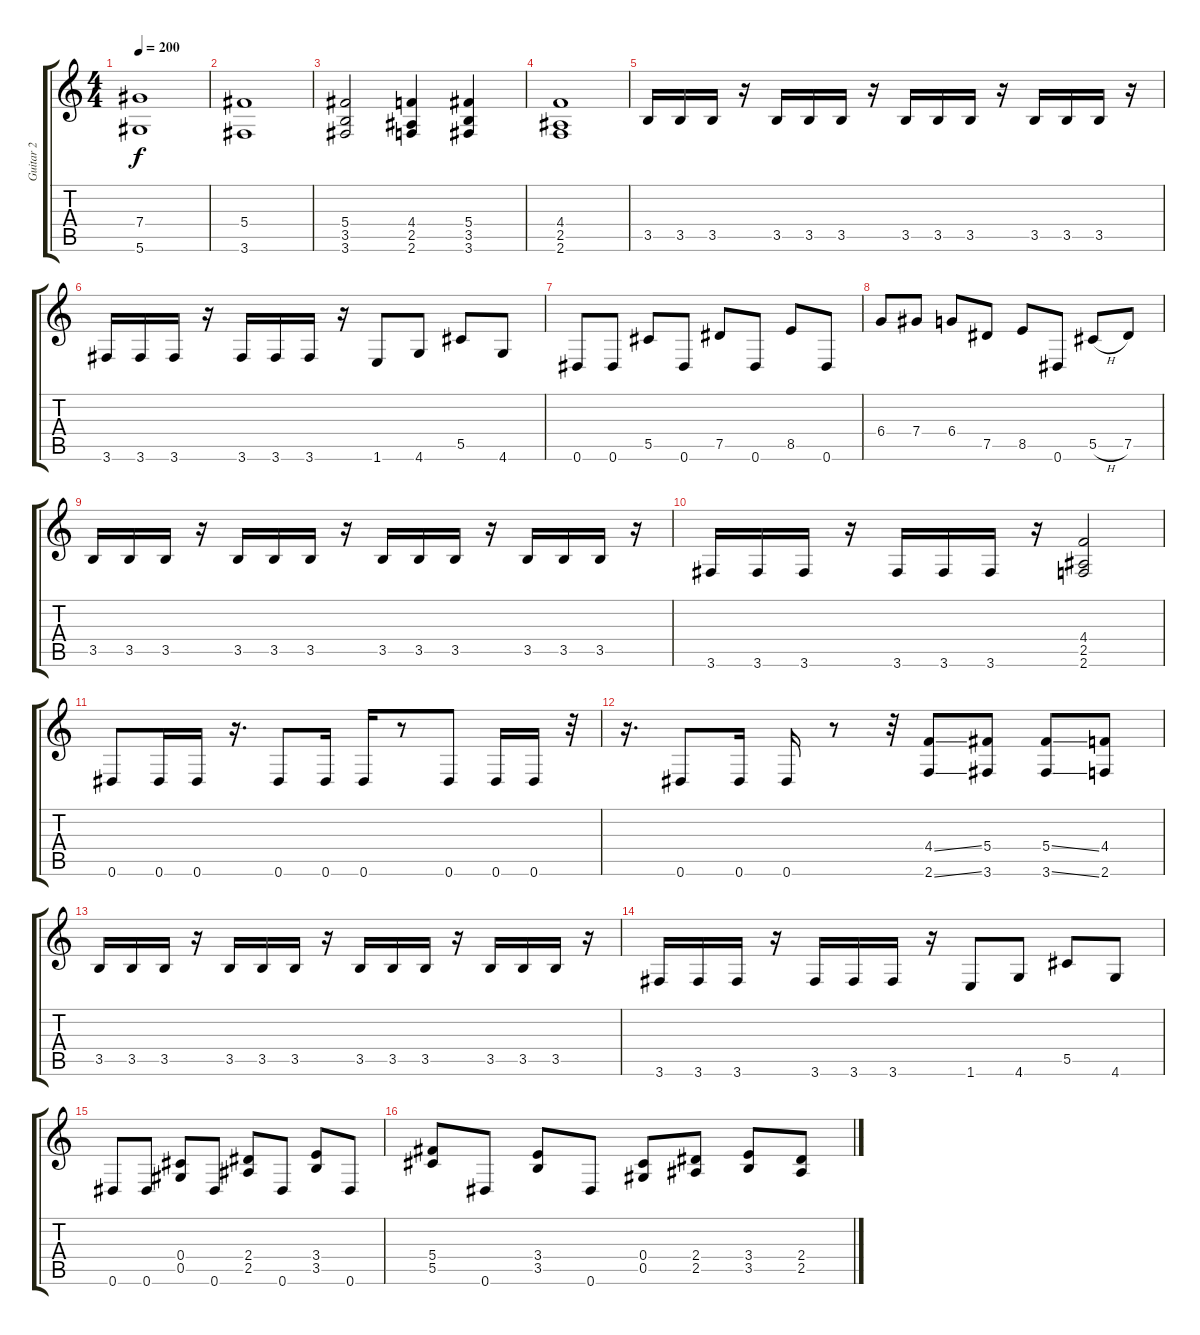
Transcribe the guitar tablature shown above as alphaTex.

\track ("Guitar 2" "Guitar 2") {instrument overdrivenguitar}
\staff {score tabs}
\tuning (Eb4 Bb3 Gb3 Db3 Ab2 Eb2) {hide}
\ts (4 4)
\tempo 200
\clef g2
\ks c
(7.4 5.6).1{dy f} |
(5.4 3.6).1 |
(5.4 3.5 3.6).2 (4.4 2.5 2.6).4 (5.4 3.5 3.6).4 |
(4.4 2.5 2.6).1 |
3.5.16 3.5.16 3.5.16 r.16 3.5.16 3.5.16 3.5.16 r.16 3.5.16 3.5.16 3.5.16 r.16 3.5.16 3.5.16 3.5.16 r.16 |
3.6.16 3.6.16 3.6.16 r.16 3.6.16 3.6.16 3.6.16 r.16 1.6.8 4.6.8 5.5.8 4.6.8 |
0.6.8 0.6.8 5.5.8 0.6.8 7.5.8 0.6.8 8.5.8 0.6.8 |
6.4.8 7.4.8 6.4.8 7.5.8 8.5.8 0.6.8 5.5{h}.8 7.5.8 |
3.5.16 3.5.16 3.5.16 r.16 3.5.16 3.5.16 3.5.16 r.16 3.5.16 3.5.16 3.5.16 r.16 3.5.16 3.5.16 3.5.16 r.16 |
3.6.16 3.6.16 3.6.16 r.16 3.6.16 3.6.16 3.6.16 r.16 (4.4 2.5 2.6).2 |
0.6.8 0.6.16 0.6.16 r.16{d} 0.6.8 0.6.16 0.6.16 r.8 0.6.8 0.6.16 0.6.16 r.32 |
r.16{d} 0.6.8 0.6.16 0.6.16 r.8 r.32 (4.4{ss} 2.6{ss}).8 (5.4 3.6).8 (5.4{ss} 3.6{ss}).8 (4.4 2.6).8 |
3.5.16 3.5.16 3.5.16 r.16 3.5.16 3.5.16 3.5.16 r.16 3.5.16 3.5.16 3.5.16 r.16 3.5.16 3.5.16 3.5.16 r.16 |
3.6.16 3.6.16 3.6.16 r.16 3.6.16 3.6.16 3.6.16 r.16 1.6.8 4.6.8 5.5.8 4.6.8 |
0.6.8 0.6.8 (0.4 0.5).8 0.6.8 (2.4 2.5).8 0.6.8 (3.4 3.5).8 0.6.8 |
(5.4 5.5).8 0.6.8 (3.4 3.5).8 0.6.8 (0.4 0.5).8 (2.4 2.5).8 (3.4 3.5).8 (2.4 2.5).8
